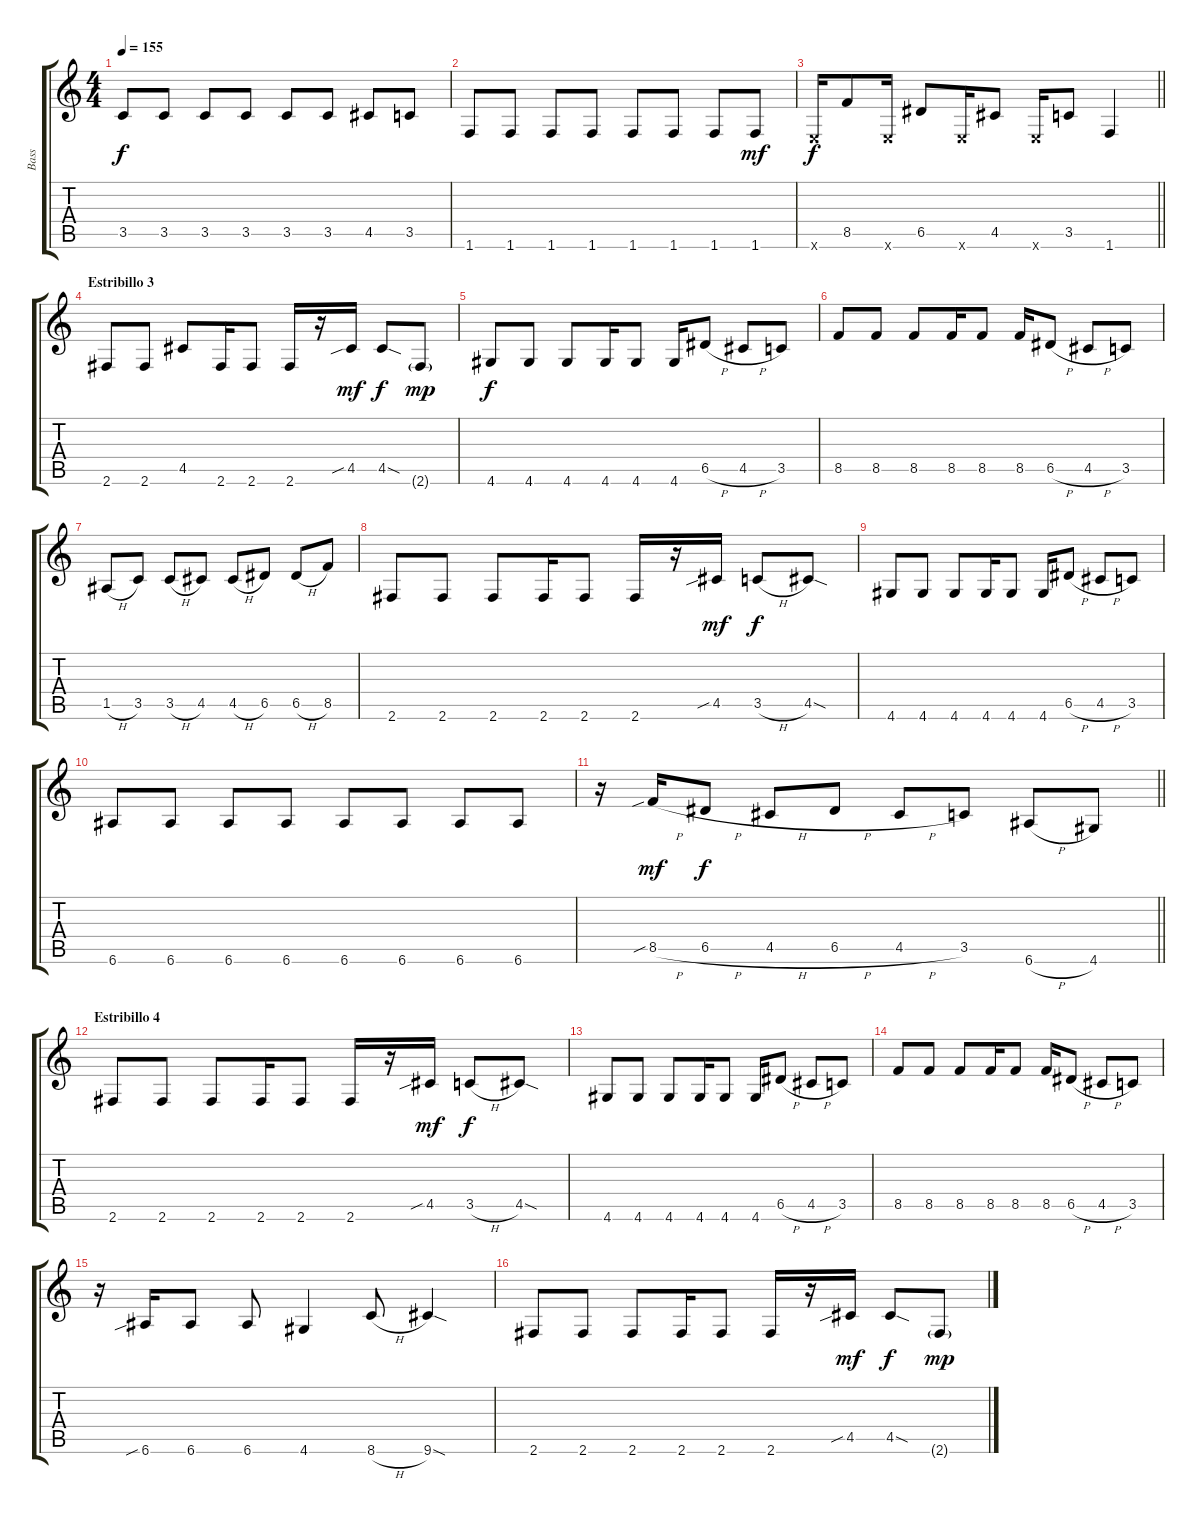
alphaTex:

\track ("Bass" "Bass") {instrument electricbasspick}
\staff {score tabs}
\tuning (E4 B3 G3 D3 A2 E2) {hide}
\ts (4 4)
\tempo 155
\clef g2
\ks c
3.5.8{dy f} 3.5.8 3.5.8 3.5.8 3.5.8 3.5.8 4.5.8 3.5.8 |
1.6.8 1.6.8 1.6.8 1.6.8 1.6.8 1.6.8 1.6.8 1.6.8{dy mf} |
\barLineRight lightlight
0.6{x}.16{dy f} 8.5.8 0.6{x}.16 6.5.8 0.6{x}.16 4.5.8 0.6{x}.16 3.5.8 1.6.4 |
\section ("" "Estribillo 3")
2.6.8 2.6.8 4.5.8 2.6.16 2.6.8 2.6.16 r.16 4.5{sib}.16{dy mf} 4.5{sod}.8{dy f} 2.6{g}.8{dy mp} |
4.6.8{dy f} 4.6.8 4.6.8 4.6.16 4.6.8 4.6.16 6.5{h}.8 4.5{h}.8 3.5.8 |
8.5.8 8.5.8 8.5.8 8.5.16 8.5.8 8.5.16 6.5{h}.8 4.5{h}.8 3.5.8 |
1.5{h}.8 3.5.8 3.5{h}.8 4.5.8 4.5{h}.8 6.5.8 6.5{h}.8 8.5.8 |
2.6.8 2.6.8 2.6.8 2.6.16 2.6.8 2.6.16 r.16 4.5{sib}.16{dy mf} 3.5{h}.8{dy f} 4.5{sod}.8 |
4.6.8 4.6.8 4.6.8 4.6.16 4.6.8 4.6.16 6.5{h}.8 4.5{h}.8 3.5.8 |
6.6.8 6.6.8 6.6.8 6.6.8 6.6.8 6.6.8 6.6.8 6.6.8 |
\barLineRight lightlight
r.16 8.5{sib h}.16{dy mf} 6.5{h}.8{dy f} 4.5{h}.8 6.5{h}.8 4.5{h}.8 3.5.8 6.6{h}.8 4.6.8 |
\section ("" "Estribillo 4")
2.6.8 2.6.8 2.6.8 2.6.16 2.6.8 2.6.16 r.16 4.5{sib}.16{dy mf} 3.5{h}.8{dy f} 4.5{sod}.8 |
4.6.8 4.6.8 4.6.8 4.6.16 4.6.8 4.6.16 6.5{h}.8 4.5{h}.8 3.5.8 |
8.5.8 8.5.8 8.5.8 8.5.16 8.5.8 8.5.16 6.5{h}.8 4.5{h}.8 3.5.8 |
r.16 6.6{sib}.16 6.6.8 6.6.8 4.6.4 8.6{h}.8 9.6{sod}.4 |
2.6.8 2.6.8 2.6.8 2.6.16 2.6.8 2.6.16 r.16 4.5{sib}.16{dy mf} 4.5{sod}.8{dy f} 2.6{g}.8{dy mp}
